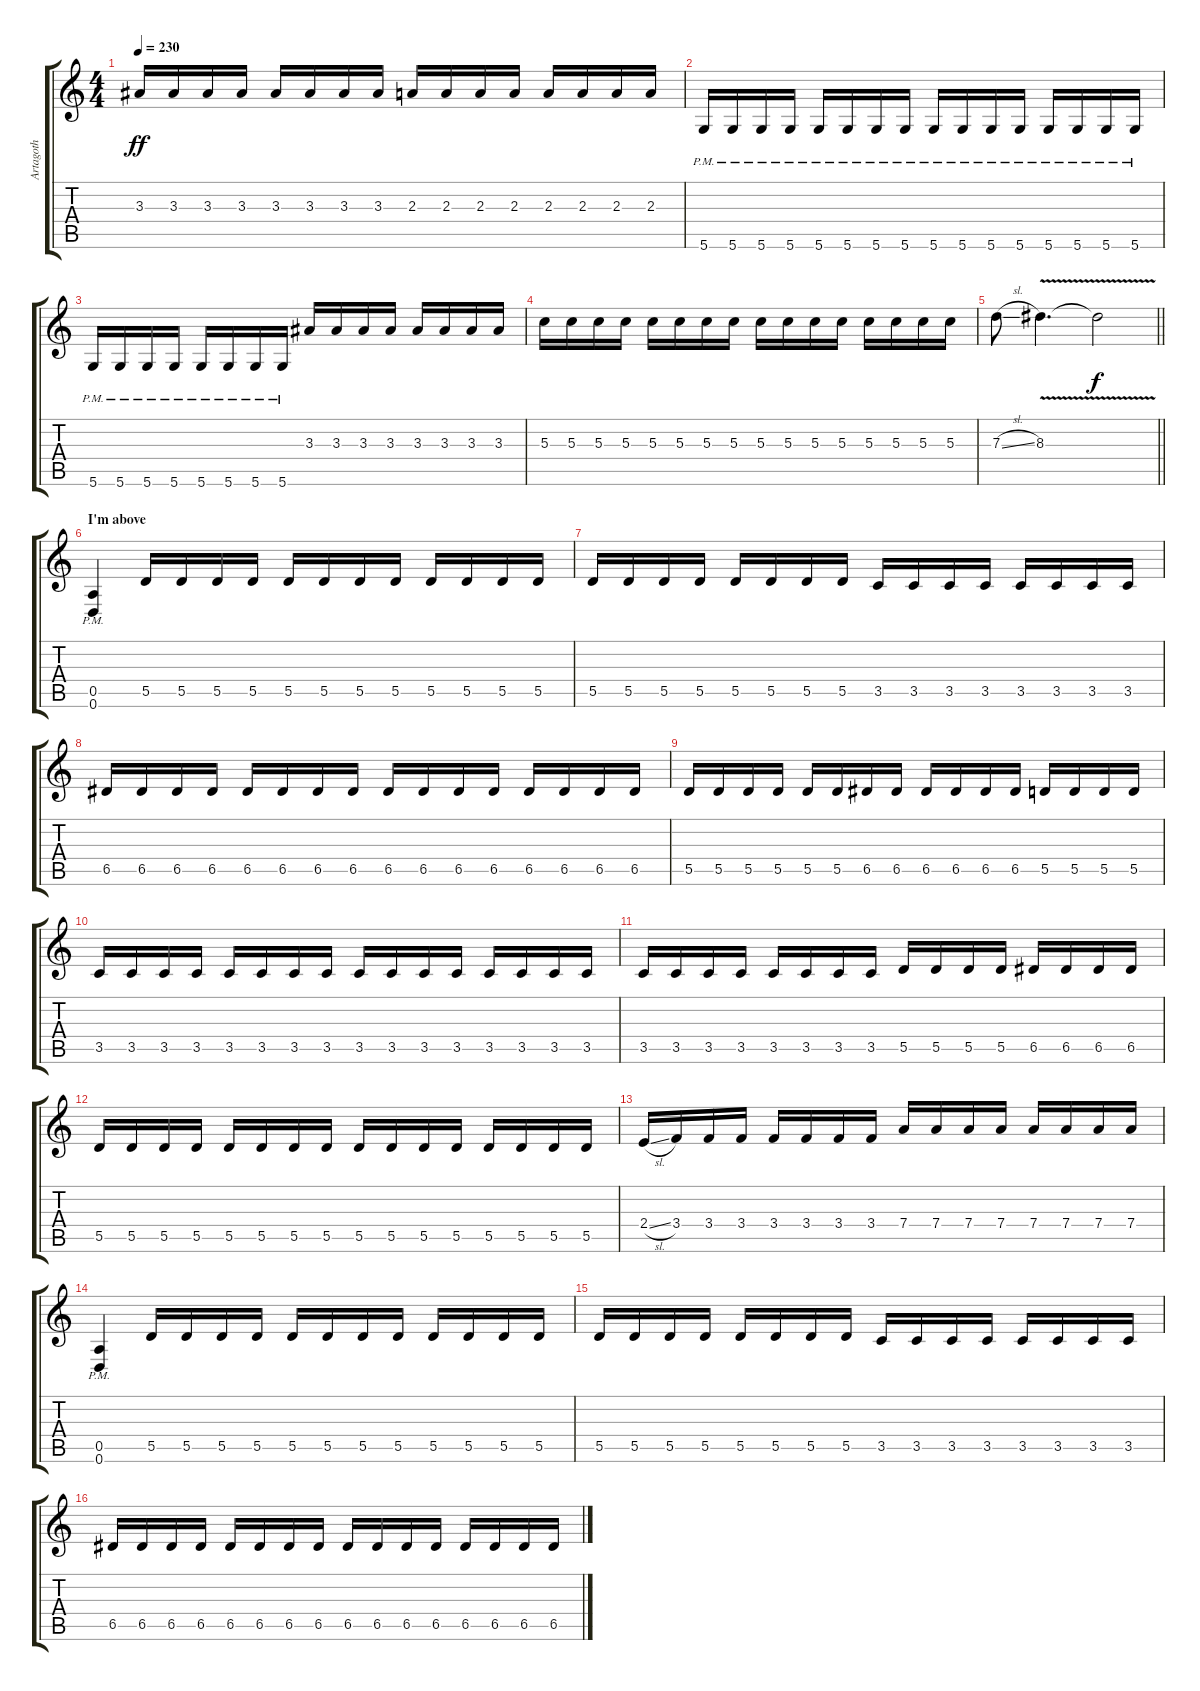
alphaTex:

\track ("Artagoth" "Artagoth") {instrument distortionguitar}
\staff {score tabs}
\tuning (E4 B3 G3 D3 A2 D2) {hide}
\ts (4 4)
\tempo 230
\clef g2
\ks c
3.3.16{dy ff} 3.3.16 3.3.16 3.3.16 3.3.16 3.3.16 3.3.16 3.3.16 2.3.16 2.3.16 2.3.16 2.3.16 2.3.16 2.3.16 2.3.16 2.3.16 |
5.6{pm}.16 5.6{pm}.16 5.6{pm}.16 5.6{pm}.16 5.6{pm}.16 5.6{pm}.16 5.6{pm}.16 5.6{pm}.16 5.6{pm}.16 5.6{pm}.16 5.6{pm}.16 5.6{pm}.16 5.6{pm}.16 5.6{pm}.16 5.6{pm}.16 5.6{pm}.16 |
5.6{pm}.16 5.6{pm}.16 5.6{pm}.16 5.6{pm}.16 5.6{pm}.16 5.6{pm}.16 5.6{pm}.16 5.6{pm}.16 3.3.16 3.3.16 3.3.16 3.3.16 3.3.16 3.3.16 3.3.16 3.3.16 |
5.3.16 5.3.16 5.3.16 5.3.16 5.3.16 5.3.16 5.3.16 5.3.16 5.3.16 5.3.16 5.3.16 5.3.16 5.3.16 5.3.16 5.3.16 5.3.16 |
\barLineRight lightlight
7.3{sl}.8 8.3{v}.4{d} 8.3{t}.2{dy f} |
\section ("" "I'm above")
(0.5{pm} 0.6{pm}).4 5.5.16 5.5.16 5.5.16 5.5.16 5.5.16 5.5.16 5.5.16 5.5.16 5.5.16 5.5.16 5.5.16 5.5.16 |
5.5.16 5.5.16 5.5.16 5.5.16 5.5.16 5.5.16 5.5.16 5.5.16 3.5.16 3.5.16 3.5.16 3.5.16 3.5.16 3.5.16 3.5.16 3.5.16 |
6.5.16 6.5.16 6.5.16 6.5.16 6.5.16 6.5.16 6.5.16 6.5.16 6.5.16 6.5.16 6.5.16 6.5.16 6.5.16 6.5.16 6.5.16 6.5.16 |
5.5.16 5.5.16 5.5.16 5.5.16 5.5.16 5.5.16 6.5.16 6.5.16 6.5.16 6.5.16 6.5.16 6.5.16 5.5.16 5.5.16 5.5.16 5.5.16 |
3.5.16 3.5.16 3.5.16 3.5.16 3.5.16 3.5.16 3.5.16 3.5.16 3.5.16 3.5.16 3.5.16 3.5.16 3.5.16 3.5.16 3.5.16 3.5.16 |
3.5.16 3.5.16 3.5.16 3.5.16 3.5.16 3.5.16 3.5.16 3.5.16 5.5.16 5.5.16 5.5.16 5.5.16 6.5.16 6.5.16 6.5.16 6.5.16 |
5.5.16 5.5.16 5.5.16 5.5.16 5.5.16 5.5.16 5.5.16 5.5.16 5.5.16 5.5.16 5.5.16 5.5.16 5.5.16 5.5.16 5.5.16 5.5.16 |
2.4{sl}.16 3.4.16 3.4.16 3.4.16 3.4.16 3.4.16 3.4.16 3.4.16 7.4.16 7.4.16 7.4.16 7.4.16 7.4.16 7.4.16 7.4.16 7.4.16 |
(0.5{pm} 0.6{pm}).4 5.5.16 5.5.16 5.5.16 5.5.16 5.5.16 5.5.16 5.5.16 5.5.16 5.5.16 5.5.16 5.5.16 5.5.16 |
5.5.16 5.5.16 5.5.16 5.5.16 5.5.16 5.5.16 5.5.16 5.5.16 3.5.16 3.5.16 3.5.16 3.5.16 3.5.16 3.5.16 3.5.16 3.5.16 |
6.5.16 6.5.16 6.5.16 6.5.16 6.5.16 6.5.16 6.5.16 6.5.16 6.5.16 6.5.16 6.5.16 6.5.16 6.5.16 6.5.16 6.5.16 6.5.16
